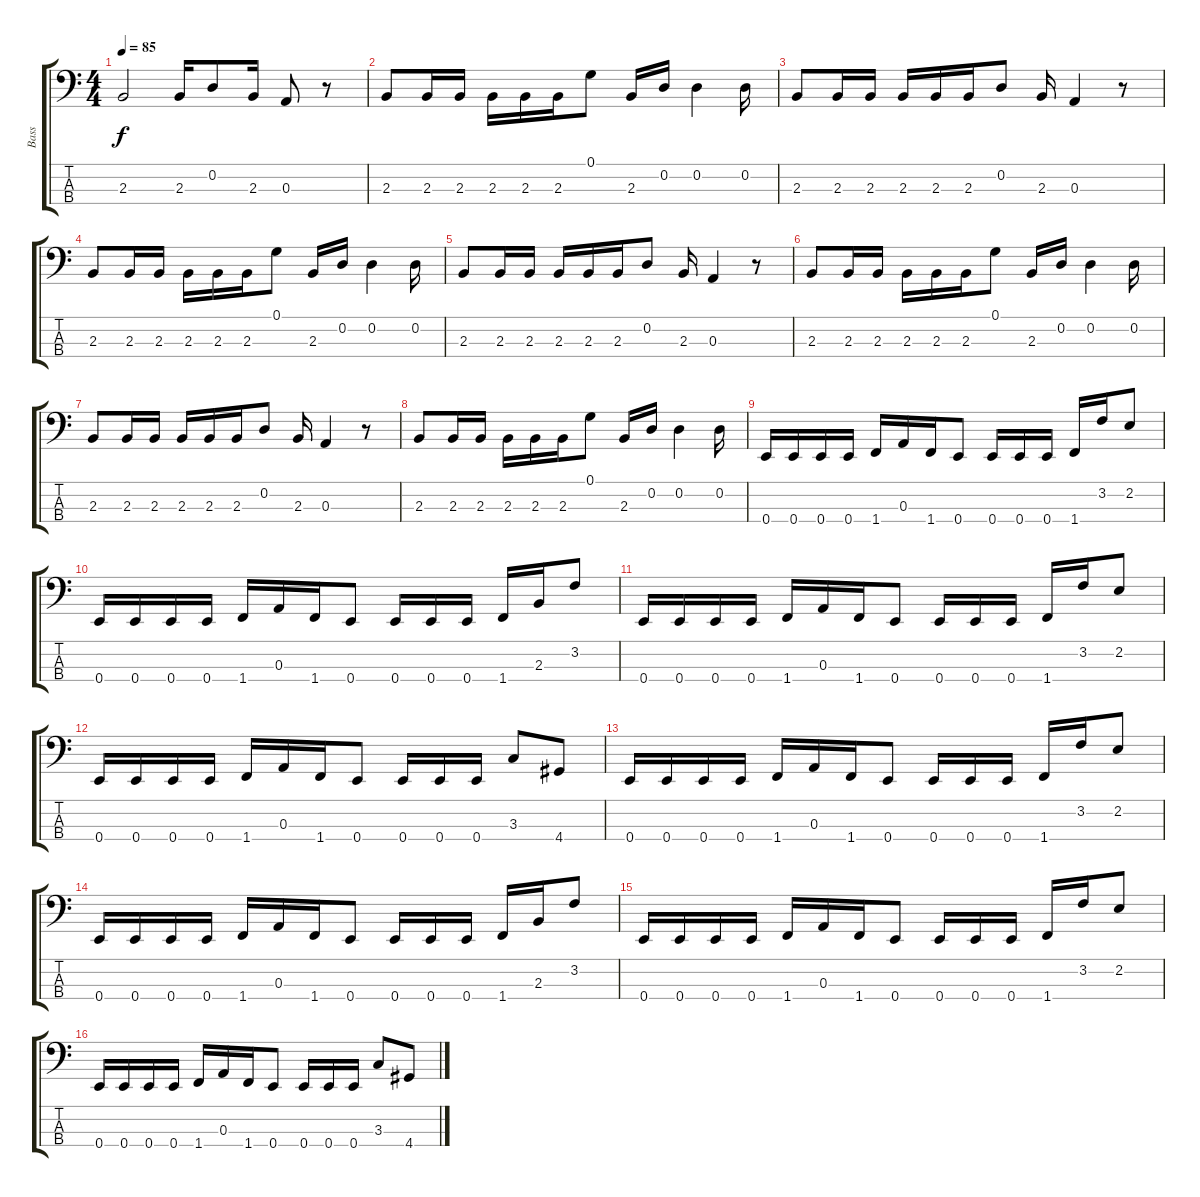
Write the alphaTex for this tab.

\track ("Bass" "Bass") {instrument electricbassfinger}
\staff {score tabs}
\tuning (G2 D2 A1 E1) {hide}
\ts (4 4)
\tempo 85
\clef f4
\ks c
2.3.2{dy f} 2.3.16 0.2.8 2.3.16 0.3.8 r.8 |
2.3.8 2.3.16 2.3.16 2.3.16 2.3.16 2.3.16 0.1.8 2.3.16 0.2.16 0.2.4 0.2.16 |
2.3.8 2.3.16 2.3.16 2.3.16 2.3.16 2.3.16 0.2.8 2.3.16 0.3.4 r.8 |
2.3.8 2.3.16 2.3.16 2.3.16 2.3.16 2.3.16 0.1.8 2.3.16 0.2.16 0.2.4 0.2.16 |
2.3.8 2.3.16 2.3.16 2.3.16 2.3.16 2.3.16 0.2.8 2.3.16 0.3.4 r.8 |
2.3.8 2.3.16 2.3.16 2.3.16 2.3.16 2.3.16 0.1.8 2.3.16 0.2.16 0.2.4 0.2.16 |
2.3.8 2.3.16 2.3.16 2.3.16 2.3.16 2.3.16 0.2.8 2.3.16 0.3.4 r.8 |
2.3.8 2.3.16 2.3.16 2.3.16 2.3.16 2.3.16 0.1.8 2.3.16 0.2.16 0.2.4 0.2.16 |
0.4.16 0.4.16 0.4.16 0.4.16 1.4.16 0.3.16 1.4.16 0.4.8 0.4.16 0.4.16 0.4.16 1.4.16 3.2.16 2.2.8 |
0.4.16 0.4.16 0.4.16 0.4.16 1.4.16 0.3.16 1.4.16 0.4.8 0.4.16 0.4.16 0.4.16 1.4.16 2.3.16 3.2.8 |
0.4.16 0.4.16 0.4.16 0.4.16 1.4.16 0.3.16 1.4.16 0.4.8 0.4.16 0.4.16 0.4.16 1.4.16 3.2.16 2.2.8 |
0.4.16 0.4.16 0.4.16 0.4.16 1.4.16 0.3.16 1.4.16 0.4.8 0.4.16 0.4.16 0.4.16 3.3.8 4.4.8 |
0.4.16 0.4.16 0.4.16 0.4.16 1.4.16 0.3.16 1.4.16 0.4.8 0.4.16 0.4.16 0.4.16 1.4.16 3.2.16 2.2.8 |
0.4.16 0.4.16 0.4.16 0.4.16 1.4.16 0.3.16 1.4.16 0.4.8 0.4.16 0.4.16 0.4.16 1.4.16 2.3.16 3.2.8 |
0.4.16 0.4.16 0.4.16 0.4.16 1.4.16 0.3.16 1.4.16 0.4.8 0.4.16 0.4.16 0.4.16 1.4.16 3.2.16 2.2.8 |
0.4.16 0.4.16 0.4.16 0.4.16 1.4.16 0.3.16 1.4.16 0.4.8 0.4.16 0.4.16 0.4.16 3.3.8 4.4.8
